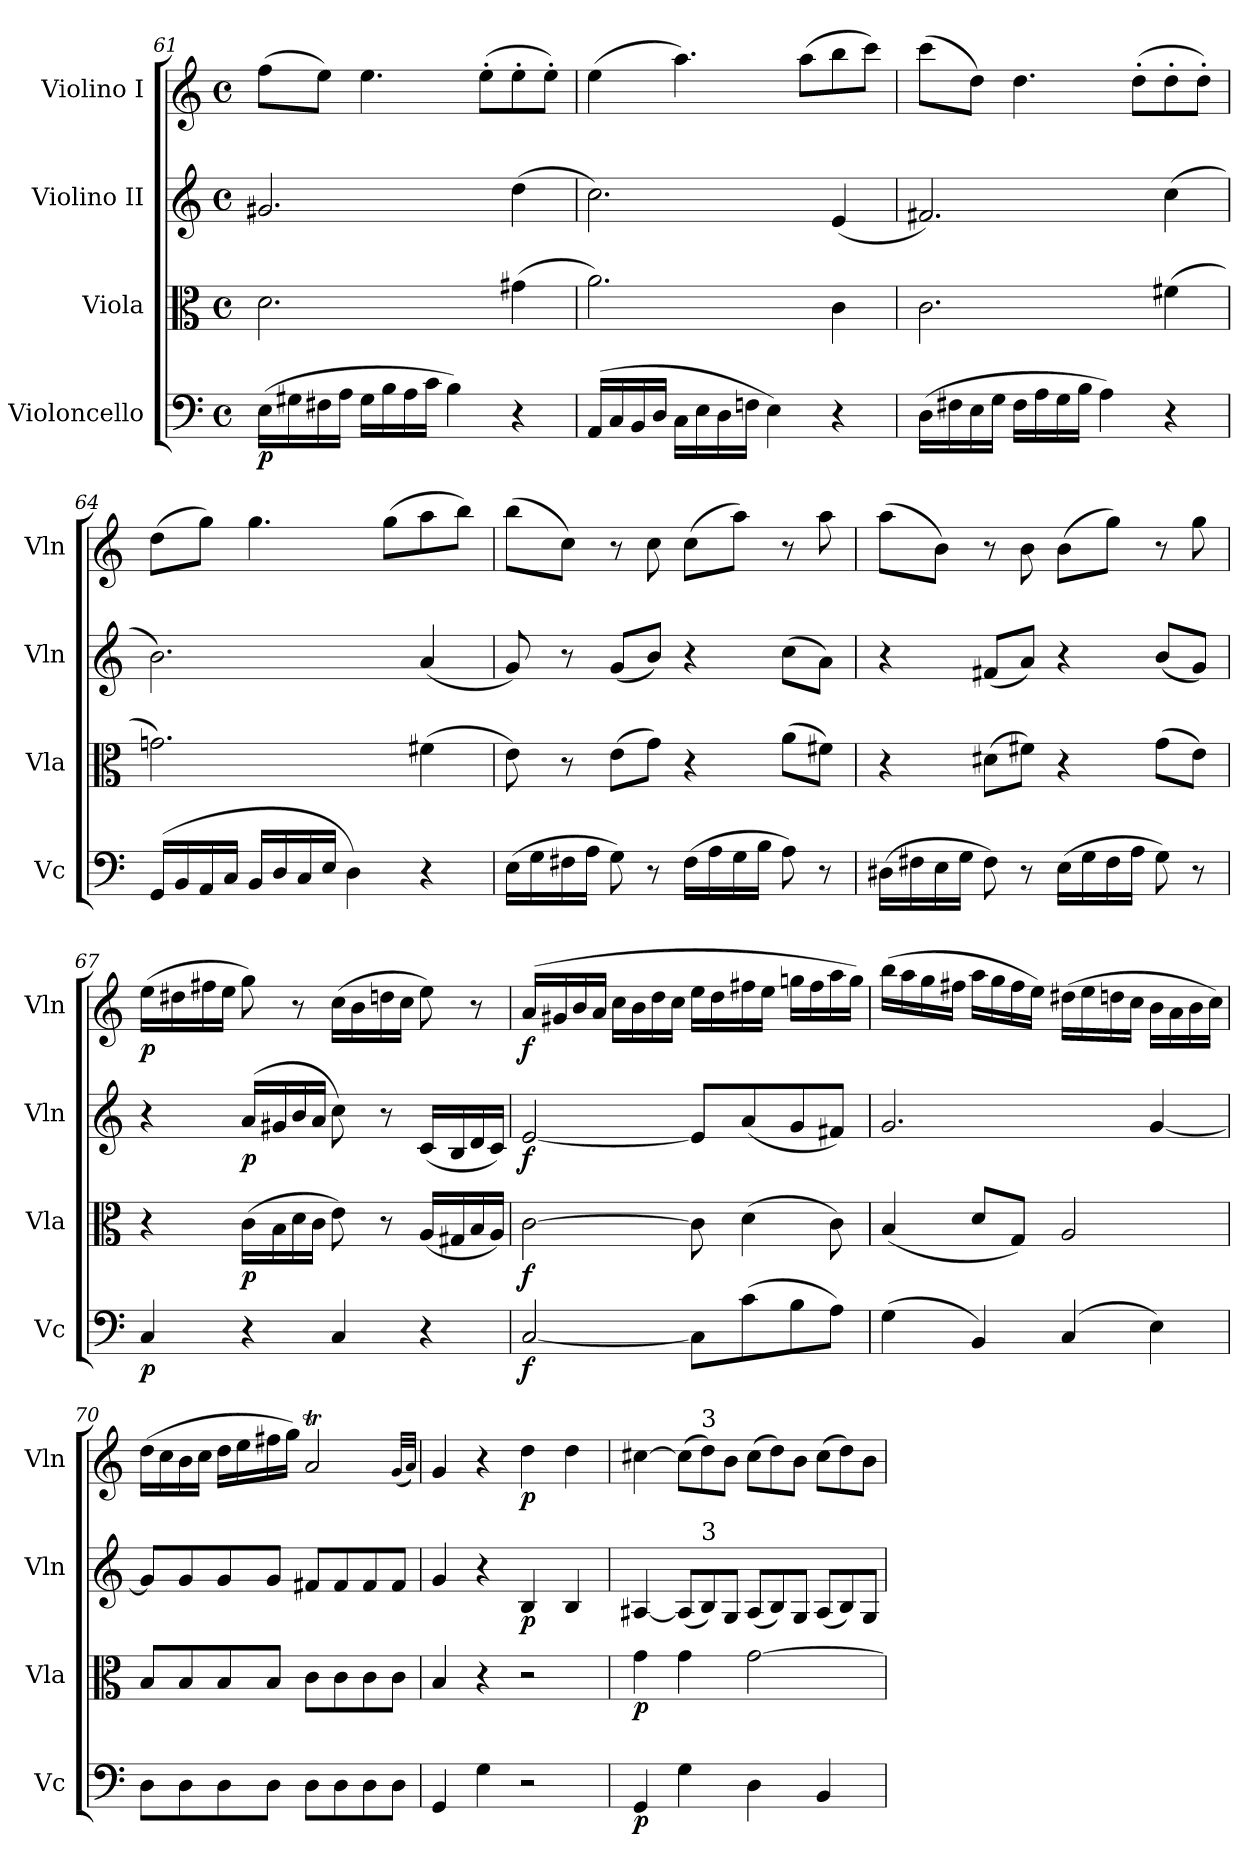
**kern	**dynam	**kern	**dynam	**kern	**dynam	**kern	**dynam
*part4	*part4	*part3	*part3	*part2	*part2	*part1	*part1
*staff4	*staff4	*staff3	*staff3	*staff2	*staff2	*staff1	*staff1
*I"Violoncello	*	*I"Viola	*	*I"Violino II	*	*I"Violino I	*
*I'Vc	*	*I'Vla	*	*I'Vln	*	*I'Vln	*
!!LO:PB:g=z
*clefF4	*	*clefC3	*	*clefG2	*	*clefG2	*
*k[]	*	*k[]	*	*k[]	*	*k[]	*
*C:	*	*C:	*	*C:	*	*C:	*
*M4/4	*	*M4/4	*	*M4/4	*	*M4/4	*
*met(c)	*	*met(c)	*	*met(c)	*	*met(c)	*
=61	=61	=61	=61	=61	=61	=61	=61
(16ELL	p	2.d	.	2.g#X	.	(8ffL	.
16G#X	.	.	.	.	.	.	.
16F#X	.	.	.	.	.	8eeJ)	.
16AJJ	.	.	.	.	.	.	.
16G#LL	.	.	.	.	.	4.ee	.
16B	.	.	.	.	.	.	.
16A	.	.	.	.	.	.	.
16cJJ	.	.	.	.	.	.	.
4B)	.	.	.	.	.	.	.
.	.	.	.	.	.	(8ee'L	.
4r	.	(4g#X	.	(4dd	.	8ee'	.
.	.	.	.	.	.	8ee'J)	.
=62	=62	=62	=62	=62	=62	=62	=62
(16AALL	.	2.a)	.	2.cc)	.	(4ee	.
16C	.	.	.	.	.	.	.
16BB	.	.	.	.	.	.	.
16DJJ	.	.	.	.	.	.	.
16CLL	.	.	.	.	.	4.aa)	.
16E	.	.	.	.	.	.	.
16D	.	.	.	.	.	.	.
16FnJJ	.	.	.	.	.	.	.
4E)	.	.	.	.	.	.	.
.	.	.	.	.	.	(8aaL	.
4r	.	4c	.	(4e	.	8bb	.
.	.	.	.	.	.	8cccJ)	.
=63	=63	=63	=63	=63	=63	=63	=63
(16DLL	.	2.c	.	2.f#X)	.	(8cccL	.
16F#X	.	.	.	.	.	.	.
16E	.	.	.	.	.	8ddJ)	.
16GJJ	.	.	.	.	.	.	.
16F#LL	.	.	.	.	.	4.dd	.
16A	.	.	.	.	.	.	.
16G	.	.	.	.	.	.	.
16BJJ	.	.	.	.	.	.	.
4A)	.	.	.	.	.	.	.
.	.	.	.	.	.	(8dd'L	.
4r	.	(4f#X	.	(4cc	.	8dd'	.
.	.	.	.	.	.	8dd'J)	.
=64	=64	=64	=64	=64	=64	=64	=64
(16GGLL	.	2.gn)	.	2.b)	.	(8ddL	.
16BB	.	.	.	.	.	.	.
16AA	.	.	.	.	.	8ggJ)	.
16CJJ	.	.	.	.	.	.	.
16BBLL	.	.	.	.	.	4.gg	.
16D	.	.	.	.	.	.	.
16C	.	.	.	.	.	.	.
16EJJ	.	.	.	.	.	.	.
4D)	.	.	.	.	.	.	.
.	.	.	.	.	.	(8ggL	.
4r	.	(4f#X	.	(4a	.	8aa	.
.	.	.	.	.	.	8bbJ)	.
!!LO:LB:g=z
=65	=65	=65	=65	=65	=65	=65	=65
(16ELL	.	8e)	.	8g)	.	(8bbL	.
16G	.	.	.	.	.	.	.
16F#X	.	8r	.	8r	.	8ccJ)	.
16AJJ	.	.	.	.	.	.	.
8G)	.	(8eL	.	(8gL	.	8r	.
8r	.	8gJ)	.	8bJ)	.	8cc	.
(16F#LL	cresc.	4r	.	4r	.	(8ccL	.
16A	.	.	.	.	.	.	.
16G	.	.	.	.	.	8aaJ)	.
16BJJ	.	.	.	.	.	.	.
8A)	.	(8aL	cresc.	(8ccL	cresc.	8r	.
8r	.	8f#XJ)	.	8aJ)	.	8aa	.
=66	=66	=66	=66	=66	=66	=66	=66
(16D#XLL	.	4r	.	4r	.	(8aaL	cresc.
16F#X	.	.	.	.	.	.	.
16E	.	.	.	.	.	8bJ)	.
16GJJ	.	.	.	.	.	.	.
8F#)	.	(8d#XL	.	(8f#XL	.	8r	.
8r	.	8f#XJ)	.	8aJ)	.	8b	.
(16ELL	.	4r	.	4r	.	(8bL	.
16G	.	.	.	.	.	.	.
16F#	.	.	.	.	.	8ggJ)	.
16AJJ	.	.	.	.	.	.	.
8G)	.	(8gL	.	(8bL	.	8r	.
8r	.	8eJ)	.	8gJ)	.	8gg	.
=67	=67	=67	=67	=67	=67	=67	=67
4C	p	4r	.	4r	.	(16eeLL	p
.	.	.	.	.	.	16dd#X	.
.	.	.	.	.	.	16ff#X	.
.	.	.	.	.	.	16eeJJ	.
4r	.	(16cLL	p	(16aLL	p	8gg)	.
.	.	16B	.	16g#X	.	.	.
.	.	16d	.	16b	.	8r	.
.	.	16cJJ	.	16aJJ	.	.	.
4C	.	8e)	.	8cc)	.	(16ccLL	.
.	.	.	.	.	.	16b	.
.	.	8r	.	8r	.	16ddn	.
.	.	.	.	.	.	16ccJJ	.
4r	.	(16ALL	.	(16cLL	.	8ee)	.
.	.	16G#X	.	16B	.	.	.
.	.	16B	.	16d	.	8r	.
.	.	16AJJ)	.	16cJJ)	.	.	.
!!LO:LB:g=z
=68	=68	=68	=68	=68	=68	=68	=68
[2C	f	[2c	f	[2e	f	(16aLL	f
.	.	.	.	.	.	16g#X	.
.	.	.	.	.	.	16b	.
.	.	.	.	.	.	16aJJ	.
.	.	.	.	.	.	16ccLL	.
.	.	.	.	.	.	16b	.
.	.	.	.	.	.	16dd	.
.	.	.	.	.	.	16ccJJ	.
8CL]	.	8c]	.	8eL]	.	16eeLL	.
.	.	.	.	.	.	16dd	.
(8c	.	(4d	.	(8a	.	16ff#X	.
.	.	.	.	.	.	16eeJJ	.
8B	.	.	.	8g	.	16ggnLL	.
.	.	.	.	.	.	16ff#	.
8AJ)	.	8c)	.	8f#XJ)	.	16aa	.
.	.	.	.	.	.	16ggJJ)	.
=69	=69	=69	=69	=69	=69	=69	=69
(4G	.	(4B	.	2.g	.	(16bbLL	.
.	.	.	.	.	.	16aa	.
.	.	.	.	.	.	16gg	.
.	.	.	.	.	.	16ff#XJJ	.
4BB)	.	8dL	.	.	.	16aaLL	.
.	.	.	.	.	.	16gg	.
.	.	8GJ)	.	.	.	16ff#	.
.	.	.	.	.	.	16eeJJ)	.
(4C	.	2A	.	.	.	(16dd#XLL	.
.	.	.	.	.	.	16ee	.
.	.	.	.	.	.	16ddn	.
.	.	.	.	.	.	16ccJJ	.
4E)	.	.	.	[4g	.	16bLL	.
.	.	.	.	.	.	16a	.
.	.	.	.	.	.	16b	.
.	.	.	.	.	.	16ccJJ)	.
=70	=70	=70	=70	=70	=70	=70	=70
8DL	.	8BL	.	8gL]	.	(16ddLL	.
.	.	.	.	.	.	16cc	.
8D	.	8B	.	8g	.	16b	.
.	.	.	.	.	.	16ccJJ	.
8D	.	8B	.	8g	.	16ddLL	.
.	.	.	.	.	.	16ee	.
8DJ	.	8BJ	.	8gJ	.	16ff#X	.
.	.	.	.	.	.	16ggJJ)	.
8DL	.	8cL	.	8f#XL	.	2aT	.
8D	.	8c	.	8f#	.	.	.
8D	.	8c	.	8f#	.	.	.
8DJ	.	8cJ	.	8f#J	.	.	.
.	.	.	.	.	.	(<32qgTTT/LLL	.
.	.	.	.	.	.	32qa/JJJ)	.
!!LO:LB:g=z
=71	=71	=71	=71	=71	=71	=71	=71
4GG	.	4B	.	4g	.	4g	.
4G	.	4r	.	4r	.	4r	.
2r	.	2r	.	4B	p	4dd	p
.	.	.	.	4B	.	4dd	.
=72	=72	=72	=72	=72	=72	=72	=72
4GG	p	4g	p	[4A#X	.	[4cc#X	.
*	*	*	*	*Xtuplet	*	*Xtuplet	*
4G	.	4g	.	(12A#L]	.	(12cc#L]	.
!	!	!	!	!	!	!LO:TX:a:t=3	!
!	!	!	!	!LO:TX:a:t=3	!	!	!
.	.	.	.	12B)	.	12dd)	.
.	.	.	.	12GJ	.	12bJ	.
4D	.	[2g	.	(12A#L	.	(12cc#L	.
.	.	.	.	12B)	.	12dd)	.
.	.	.	.	12GJ	.	12bJ	.
4BB	.	.	.	(12A#L	.	(12cc#L	.
.	.	.	.	12B)	.	12dd)	.
.	.	.	.	12GJ	.	12bJ	.
=	=	=	=	=	=	=	=
*-	*-	*-	*-	*-	*-	*-	*-
